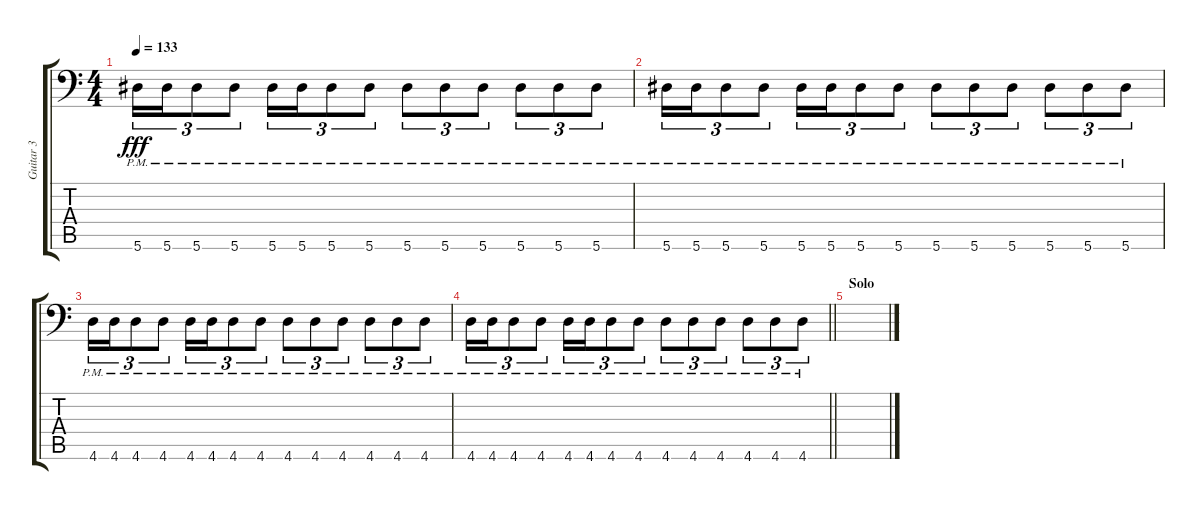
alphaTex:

\track ("Guitar 3" "Guitar 3") {instrument distortionguitar}
\staff {score tabs}
\tuning (Bb3 F3 Db3 Ab2 Eb2 Bb1) {hide}
\ts (4 4)
\tempo 133
\clef f4
\ks c
5.6{pm}.16{tu (3 2) dy fff} 5.6{pm}.16{tu (3 2)} 5.6{pm}.8{tu (3 2)} 5.6{pm}.8{tu (3 2)} 5.6{pm}.16{tu (3 2)} 5.6{pm}.16{tu (3 2)} 5.6{pm}.8{tu (3 2)} 5.6{pm}.8{tu (3 2)} 5.6{pm}.8{tu (3 2)} 5.6{pm}.8{tu (3 2)} 5.6{pm}.8{tu (3 2)} 5.6{pm}.8{tu (3 2)} 5.6{pm}.8{tu (3 2)} 5.6{pm}.8{tu (3 2)} |
5.6{pm}.16{tu (3 2)} 5.6{pm}.16{tu (3 2)} 5.6{pm}.8{tu (3 2)} 5.6{pm}.8{tu (3 2)} 5.6{pm}.16{tu (3 2)} 5.6{pm}.16{tu (3 2)} 5.6{pm}.8{tu (3 2)} 5.6{pm}.8{tu (3 2)} 5.6{pm}.8{tu (3 2)} 5.6{pm}.8{tu (3 2)} 5.6{pm}.8{tu (3 2)} 5.6{pm}.8{tu (3 2)} 5.6{pm}.8{tu (3 2)} 5.6{pm}.8{tu (3 2)} |
4.6{pm}.16{tu (3 2)} 4.6{pm}.16{tu (3 2)} 4.6{pm}.8{tu (3 2)} 4.6{pm}.8{tu (3 2)} 4.6{pm}.16{tu (3 2)} 4.6{pm}.16{tu (3 2)} 4.6{pm}.8{tu (3 2)} 4.6{pm}.8{tu (3 2)} 4.6{pm}.8{tu (3 2)} 4.6{pm}.8{tu (3 2)} 4.6{pm}.8{tu (3 2)} 4.6{pm}.8{tu (3 2)} 4.6{pm}.8{tu (3 2)} 4.6{pm}.8{tu (3 2)} |
\barLineRight lightlight
4.6{pm}.16{tu (3 2)} 4.6{pm}.16{tu (3 2)} 4.6{pm}.8{tu (3 2)} 4.6{pm}.8{tu (3 2)} 4.6{pm}.16{tu (3 2)} 4.6{pm}.16{tu (3 2)} 4.6{pm}.8{tu (3 2)} 4.6{pm}.8{tu (3 2)} 4.6{pm}.8{tu (3 2)} 4.6{pm}.8{tu (3 2)} 4.6{pm}.8{tu (3 2)} 4.6{pm}.8{tu (3 2)} 4.6{pm}.8{tu (3 2)} 4.6{pm}.8{tu (3 2)} |
\section ("" "Solo")
